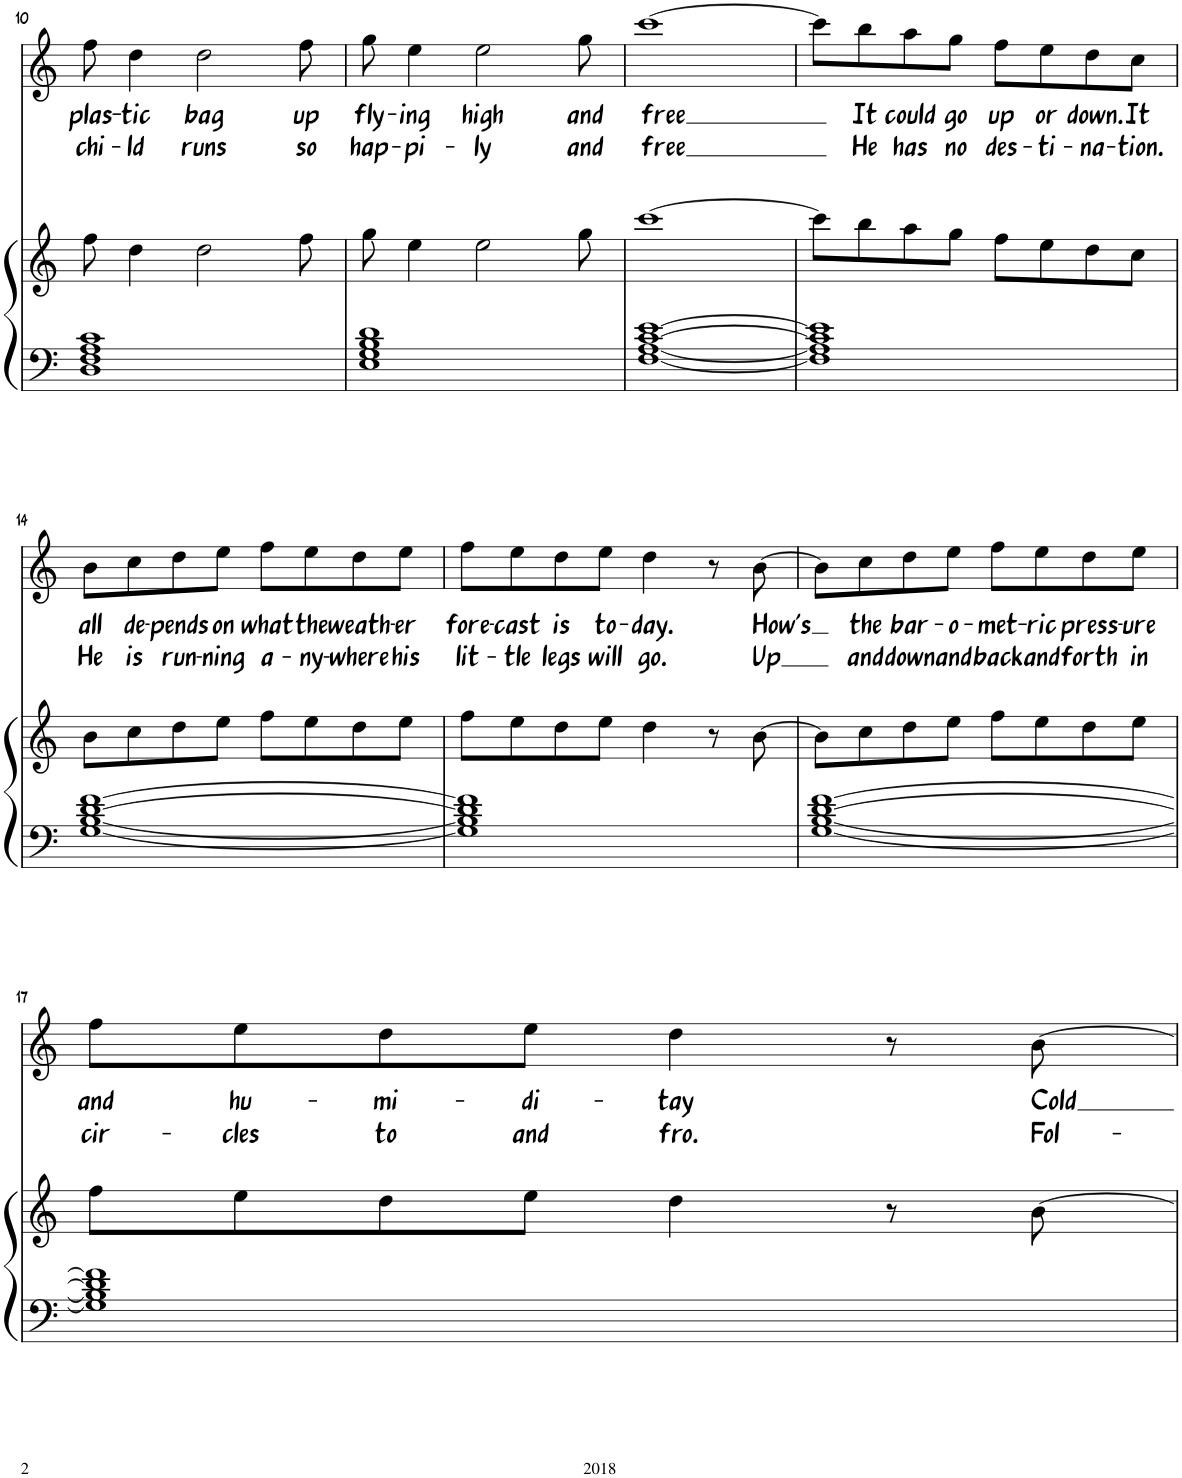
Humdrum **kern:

**kern	**kern	**kern	**text	**text
*part2	*part2	*part1	*part1	*part1
*staff3	*staff2	*staff1	*staff1	*staff1
*I"Piano	*	*I"Voice	*	*
*I'Pno	*	*	*	*
!!LO:PB:g=z
*clefF4	*clefG2	*clefG2	*	*
*k[]	*k[]	*k[]	*	*
*M4/4	*M4/4	*M4/4	*	*
=10	=10	=10	=10	=10
!	!	!	!LO:LY:b	!LO:LY:b
1D 1F 1A 1c	8ff\	8ff\	plas-	chi-
!	!	!	!LO:LY:b	!LO:LY:b
.	4dd\	4dd\	-tic	-ld
!	!	!	!LO:LY:b	!LO:LY:b
.	2dd\	2dd\	bag	runs
!	!	!	!LO:LY:b	!LO:LY:b
.	8ff\	8ff\	up	so
=11	=11	=11	=11	=11
!	!	!	!LO:LY:b	!LO:LY:b
1E 1G 1B 1d	8gg\	8gg\	fly-	hap-
!	!	!	!LO:LY:b	!LO:LY:b
.	4ee\	4ee\	-ing	-pi-
!	!	!	!LO:LY:b	!LO:LY:b
.	2ee\	2ee\	high	-ly
!	!	!	!LO:LY:b	!LO:LY:b
.	8gg\	8gg\	and	and
=12	=12	=12	=12	=12
!	!	!	!LO:LY:b	!LO:LY:b
[1F [1A [1c [1e	[1ccc	[1ccc	free	free
=13	=13	=13	=13	=13
1F] 1A] 1c] 1e]	8ccc\L]	8ccc\L]	.	.
!	!	!	!LO:LY:b	!LO:LY:b
.	8bb\	8bb\	It	He
!	!	!	!LO:LY:b	!LO:LY:b
.	8aa\	8aa\	could	has
!	!	!	!LO:LY:b	!LO:LY:b
.	8gg\J	8gg\J	go	no
!	!	!	!LO:LY:b	!LO:LY:b
.	8ff\L	8ff\L	up	des-
!	!	!	!LO:LY:b	!LO:LY:b
.	8ee\	8ee\	or	-ti-
!	!	!	!LO:LY:b	!LO:LY:b
.	8dd\	8dd\	down.	-na-
!	!	!	!LO:LY:b	!LO:LY:b
.	8cc\J	8cc\J	It	-tion.
!!LO:LB:g=z
=14	=14	=14	=14	=14
!	!	!	!LO:LY:b	!LO:LY:b
[1G [1B [1d [1f	8b\L	8b\L	all	He
!	!	!	!LO:LY:b	!LO:LY:b
.	8cc\	8cc\	de-	is
!	!	!	!LO:LY:b	!LO:LY:b
.	8dd\	8dd\	-pends	run-
!	!	!	!LO:LY:b	!LO:LY:b
.	8ee\J	8ee\J	on	-ning
!	!	!	!LO:LY:b	!LO:LY:b
.	8ff\L	8ff\L	what	a-
!	!	!	!LO:LY:b	!LO:LY:b
.	8ee\	8ee\	the	-ny-
!	!	!	!LO:LY:b	!LO:LY:b
.	8dd\	8dd\	weath-	-where
!	!	!	!LO:LY:b	!LO:LY:b
.	8ee\J	8ee\J	-er	his
=15	=15	=15	=15	=15
!	!	!	!LO:LY:b	!LO:LY:b
1G] 1B] 1d] 1f]	8ff\L	8ff\L	fore-	lit-
!	!	!	!LO:LY:b	!LO:LY:b
.	8ee\	8ee\	-cast	-tle
!	!	!	!LO:LY:b	!LO:LY:b
.	8dd\	8dd\	is	legs
!	!	!	!LO:LY:b	!LO:LY:b
.	8ee\J	8ee\J	to-	will
!	!	!	!LO:LY:b	!LO:LY:b
.	4dd\	4dd\	-day.	go.
.	8r	8r	.	.
!	!	!	!LO:LY:b	!LO:LY:b
.	[8b\	[8b\	How's	Up
=16	=16	=16	=16	=16
[1G [1B [1d [1f	8b\L]	8b\L]	.	.
!	!	!	!LO:LY:b	!LO:LY:b
.	8cc\	8cc\	the	and
!	!	!	!LO:LY:b	!LO:LY:b
.	8dd\	8dd\	bar-	down
!	!	!	!LO:LY:b	!LO:LY:b
.	8ee\J	8ee\J	-o-	and
!	!	!	!LO:LY:b	!LO:LY:b
.	8ff\L	8ff\L	-met-	back
!	!	!	!LO:LY:b	!LO:LY:b
.	8ee\	8ee\	-ric	and
!	!	!	!LO:LY:b	!LO:LY:b
.	8dd\	8dd\	press-	forth
!	!	!	!LO:LY:b	!LO:LY:b
.	8ee\J	8ee\J	-ure	in
!!LO:LB:g=z
=17	=17	=17	=17	=17
!	!	!	!LO:LY:b	!LO:LY:b
1G] 1B] 1d] 1f]	8ff\L	8ff\L	and	cir-
!	!	!	!LO:LY:b	!LO:LY:b
.	8ee\	8ee\	hu-	-cles
!	!	!	!LO:LY:b	!LO:LY:b
.	8dd\	8dd\	-mi-	to
!	!	!	!LO:LY:b	!LO:LY:b
.	8ee\J	8ee\J	-di-	and
!	!	!	!LO:LY:b	!LO:LY:b
.	4dd\	4dd\	-tay	fro.
.	8r	8r	.	.
!	!	!	!LO:LY:b	!LO:LY:b
.	[8b\	[8b\	Cold	Fol-
=	=	=	=	=
*-	*-	*-	*-	*-
